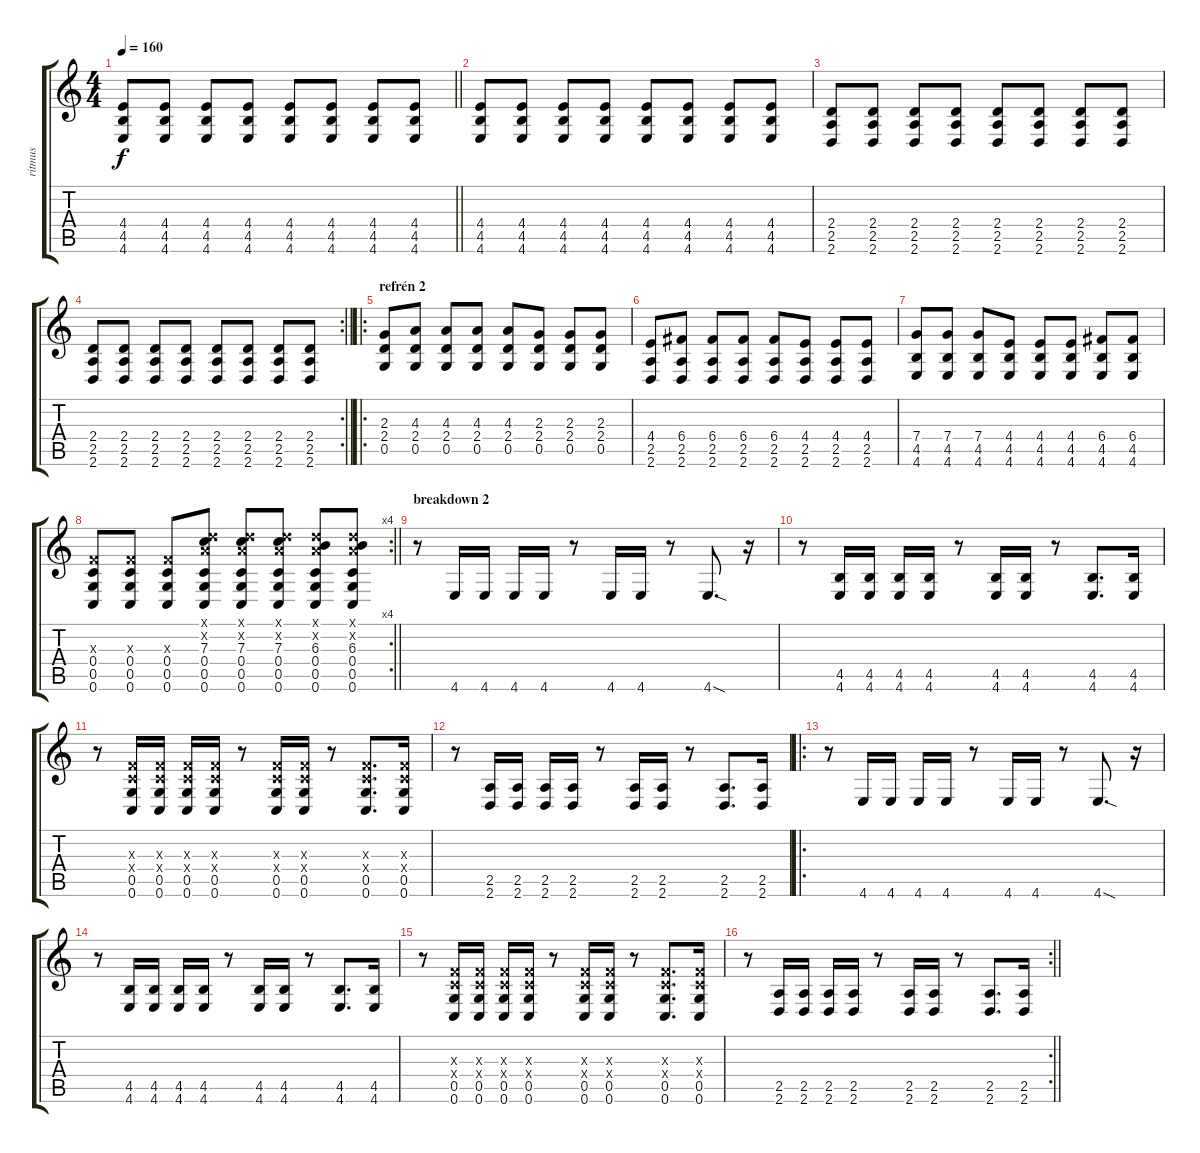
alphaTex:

\track ("ritmus" "ritmus") {instrument distortionguitar}
\staff {score tabs}
\tuning (D4 A3 F3 C3 G2 C2) {hide}
\ts (4 4)
\tempo 160
\clef g2
\barLineRight lightlight
\ks c
(4.4 4.5 4.6).8{dy f} (4.4 4.5 4.6).8 (4.4 4.5 4.6).8 (4.4 4.5 4.6).8 (4.4 4.5 4.6).8 (4.4 4.5 4.6).8 (4.4 4.5 4.6).8 (4.4 4.5 4.6).8 |
(4.4 4.5 4.6).8 (4.4 4.5 4.6).8 (4.4 4.5 4.6).8 (4.4 4.5 4.6).8 (4.4 4.5 4.6).8 (4.4 4.5 4.6).8 (4.4 4.5 4.6).8 (4.4 4.5 4.6).8 |
(2.4 2.5 2.6).8 (2.4 2.5 2.6).8 (2.4 2.5 2.6).8 (2.4 2.5 2.6).8 (2.4 2.5 2.6).8 (2.4 2.5 2.6).8 (2.4 2.5 2.6).8 (2.4 2.5 2.6).8 |
\rc 2
\barLineRight lightlight
(2.4 2.5 2.6).8 (2.4 2.5 2.6).8 (2.4 2.5 2.6).8 (2.4 2.5 2.6).8 (2.4 2.5 2.6).8 (2.4 2.5 2.6).8 (2.4 2.5 2.6).8 (2.4 2.5 2.6).8 |
\ro
\section ("" "refrén 2")
(2.3 2.4 0.5).8 (4.3 2.4 0.5).8 (4.3 2.4 0.5).8 (4.3 2.4 0.5).8 (4.3 2.4 0.5).8 (2.3 2.4 0.5).8 (2.3 2.4 0.5).8 (2.3 2.4 0.5).8 |
(4.4 2.5 2.6).8 (6.4 2.5 2.6).8 (6.4 2.5 2.6).8 (6.4 2.5 2.6).8 (6.4 2.5 2.6).8 (4.4 2.5 2.6).8 (4.4 2.5 2.6).8 (4.4 2.5 2.6).8 |
(7.4 4.5 4.6).8 (7.4 4.5 4.6).8 (7.4 4.5 4.6).8 (4.4 4.5 4.6).8 (4.4 4.5 4.6).8 (4.4 4.5 4.6).8 (6.4 4.5 4.6).8 (6.4 4.5 4.6).8 |
\rc 4
\barLineRight lightlight
(0.3{x} 0.4 0.5 0.6).8 (0.3{x} 0.4 0.5 0.6).8 (0.3{x} 0.4 0.5 0.6).8 (0.1{x} 0.2{x} 7.3 0.4 0.5 0.6).8 (0.1{x} 0.2{x} 7.3 0.4 0.5 0.6).8 (0.1{x} 0.2{x} 7.3 0.4 0.5 0.6).8 (0.1{x} 0.2{x} 6.3 0.4 0.5 0.6).8 (0.1{x} 0.2{x} 6.3 0.4 0.5 0.6).8 |
\section ("" "breakdown 2")
r.8 4.6.16 4.6.16 4.6.16 4.6.16 r.8 4.6.16 4.6.16 r.8 4.6{sod}.8{d} r.16 |
r.8 (4.5 4.6).16 (4.5 4.6).16 (4.5 4.6).16 (4.5 4.6).16 r.8 (4.5 4.6).16 (4.5 4.6).16 r.8 (4.5 4.6).8{d} (4.5 4.6).16 |
r.8 (0.3{x} 0.4{x} 0.5 0.6).16 (0.3{x} 0.4{x} 0.5 0.6).16 (0.3{x} 0.4{x} 0.5 0.6).16 (0.3{x} 0.4{x} 0.5 0.6).16 r.8 (0.3{x} 0.4{x} 0.5 0.6).16 (0.3{x} 0.4{x} 0.5 0.6).16 r.8 (0.3{x} 0.4{x} 0.5 0.6).8{d} (0.3{x} 0.4{x} 0.5 0.6).16 |
r.8 (2.5 2.6).16 (2.5 2.6).16 (2.5 2.6).16 (2.5 2.6).16 r.8 (2.5 2.6).16 (2.5 2.6).16 r.8 (2.5 2.6).8{d} (2.5 2.6).16 |
\ro
r.8 4.6.16 4.6.16 4.6.16 4.6.16 r.8 4.6.16 4.6.16 r.8 4.6{sod}.8{d} r.16 |
r.8 (4.5 4.6).16 (4.5 4.6).16 (4.5 4.6).16 (4.5 4.6).16 r.8 (4.5 4.6).16 (4.5 4.6).16 r.8 (4.5 4.6).8{d} (4.5 4.6).16 |
r.8 (0.3{x} 0.4{x} 0.5 0.6).16 (0.3{x} 0.4{x} 0.5 0.6).16 (0.3{x} 0.4{x} 0.5 0.6).16 (0.3{x} 0.4{x} 0.5 0.6).16 r.8 (0.3{x} 0.4{x} 0.5 0.6).16 (0.3{x} 0.4{x} 0.5 0.6).16 r.8 (0.3{x} 0.4{x} 0.5 0.6).8{d} (0.3{x} 0.4{x} 0.5 0.6).16 |
\rc 2
\barLineRight lightlight
r.8 (2.5 2.6).16 (2.5 2.6).16 (2.5 2.6).16 (2.5 2.6).16 r.8 (2.5 2.6).16 (2.5 2.6).16 r.8 (2.5 2.6).8{d} (2.5 2.6).16
